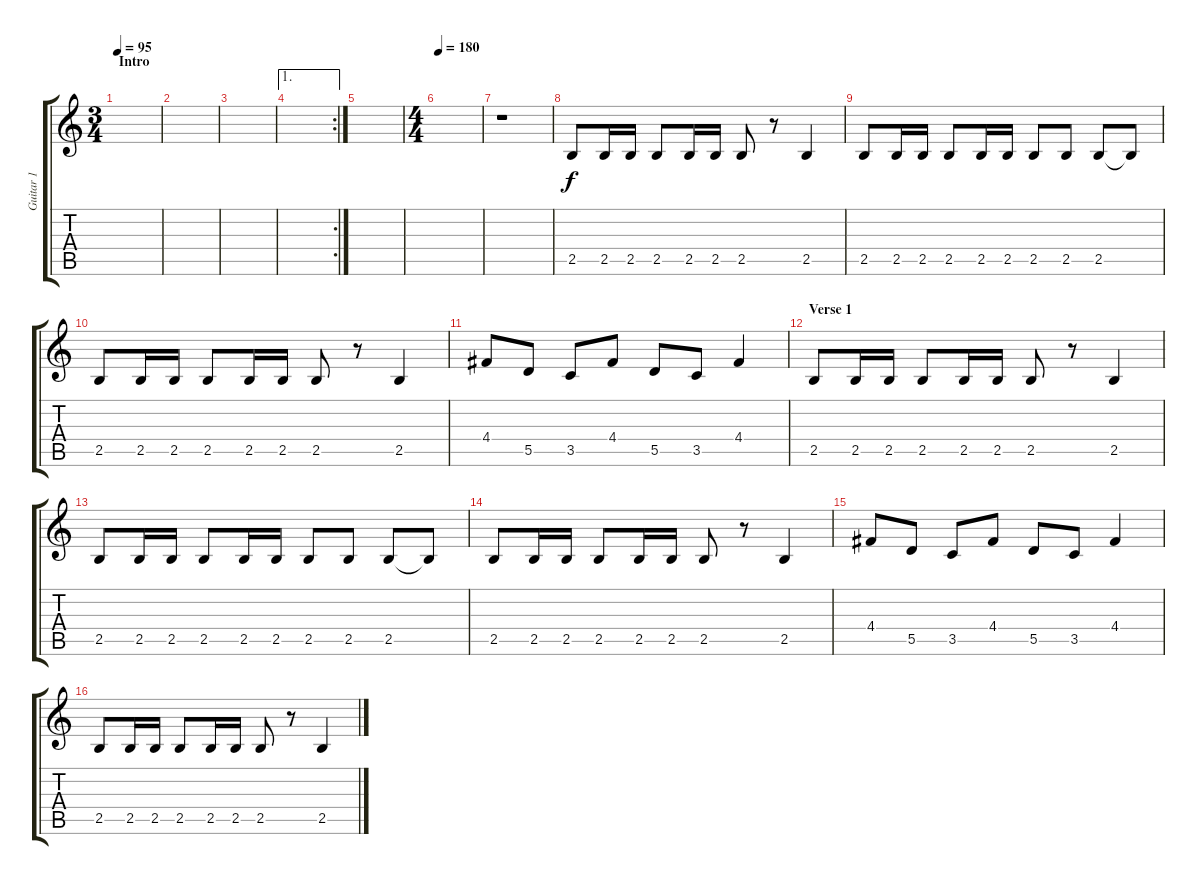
\track ("Guitar 1" "Guitar 1") {instrument distortionguitar}
\staff {score tabs}
\tuning (E4 B3 G3 D3 A2 E2) {hide}
\ts (3 4)
\section ("" "Intro")
\tempo 95
\clef g2
\ks c
|
|
|
\ae 1
\rc 2
|
|
\ts (4 4)
\tempo 180
|
r.1 |
2.5.8 2.5.16 2.5.16 2.5.8 2.5.16 2.5.16 2.5.8 r.8 2.5.4 |
2.5.8 2.5.16 2.5.16 2.5.8 2.5.16 2.5.16 2.5.8 2.5.8 2.5.8 2.5{t}.8 |
2.5.8 2.5.16 2.5.16 2.5.8 2.5.16 2.5.16 2.5.8 r.8 2.5.4 |
4.4.8 5.5.8 3.5.8 4.4.8 5.5.8 3.5.8 4.4.4 |
\section ("" "Verse 1")
2.5.8 2.5.16 2.5.16 2.5.8 2.5.16 2.5.16 2.5.8 r.8 2.5.4 |
2.5.8 2.5.16 2.5.16 2.5.8 2.5.16 2.5.16 2.5.8 2.5.8 2.5.8 2.5{t}.8 |
2.5.8 2.5.16 2.5.16 2.5.8 2.5.16 2.5.16 2.5.8 r.8 2.5.4 |
4.4.8 5.5.8 3.5.8 4.4.8 5.5.8 3.5.8 4.4.4 |
2.5.8 2.5.16 2.5.16 2.5.8 2.5.16 2.5.16 2.5.8 r.8 2.5.4
